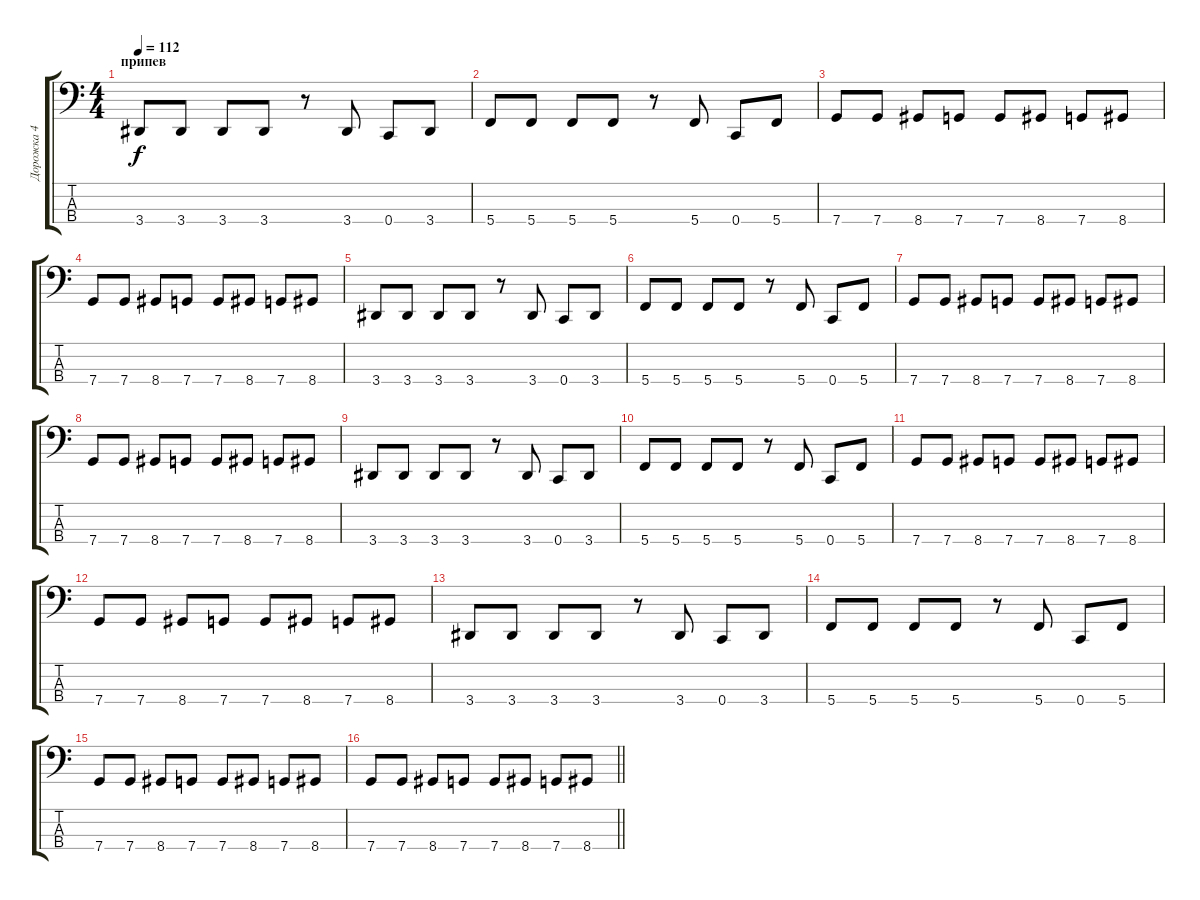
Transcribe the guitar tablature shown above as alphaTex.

\track ("Дорожка 4" "Дорожка 4") {instrument electricbassfinger}
\staff {score tabs}
\tuning (F2 C2 G1 C1) {hide}
\ts (4 4)
\section ("" "припев")
\tempo 112
\clef f4
\ks c
3.4.8{dy f} 3.4.8 3.4.8 3.4.8 r.8 3.4.8 0.4.8 3.4.8 |
5.4.8 5.4.8 5.4.8 5.4.8 r.8 5.4.8 0.4.8 5.4.8 |
7.4.8 7.4.8 8.4.8 7.4.8 7.4.8 8.4.8 7.4.8 8.4.8 |
7.4.8 7.4.8 8.4.8 7.4.8 7.4.8 8.4.8 7.4.8 8.4.8 |
3.4.8 3.4.8 3.4.8 3.4.8 r.8 3.4.8 0.4.8 3.4.8 |
5.4.8 5.4.8 5.4.8 5.4.8 r.8 5.4.8 0.4.8 5.4.8 |
7.4.8 7.4.8 8.4.8 7.4.8 7.4.8 8.4.8 7.4.8 8.4.8 |
7.4.8 7.4.8 8.4.8 7.4.8 7.4.8 8.4.8 7.4.8 8.4.8 |
3.4.8 3.4.8 3.4.8 3.4.8 r.8 3.4.8 0.4.8 3.4.8 |
5.4.8 5.4.8 5.4.8 5.4.8 r.8 5.4.8 0.4.8 5.4.8 |
7.4.8 7.4.8 8.4.8 7.4.8 7.4.8 8.4.8 7.4.8 8.4.8 |
7.4.8 7.4.8 8.4.8 7.4.8 7.4.8 8.4.8 7.4.8 8.4.8 |
3.4.8 3.4.8 3.4.8 3.4.8 r.8 3.4.8 0.4.8 3.4.8 |
5.4.8 5.4.8 5.4.8 5.4.8 r.8 5.4.8 0.4.8 5.4.8 |
7.4.8 7.4.8 8.4.8 7.4.8 7.4.8 8.4.8 7.4.8 8.4.8 |
\barLineRight lightlight
7.4.8 7.4.8 8.4.8 7.4.8 7.4.8 8.4.8 7.4.8 8.4.8
